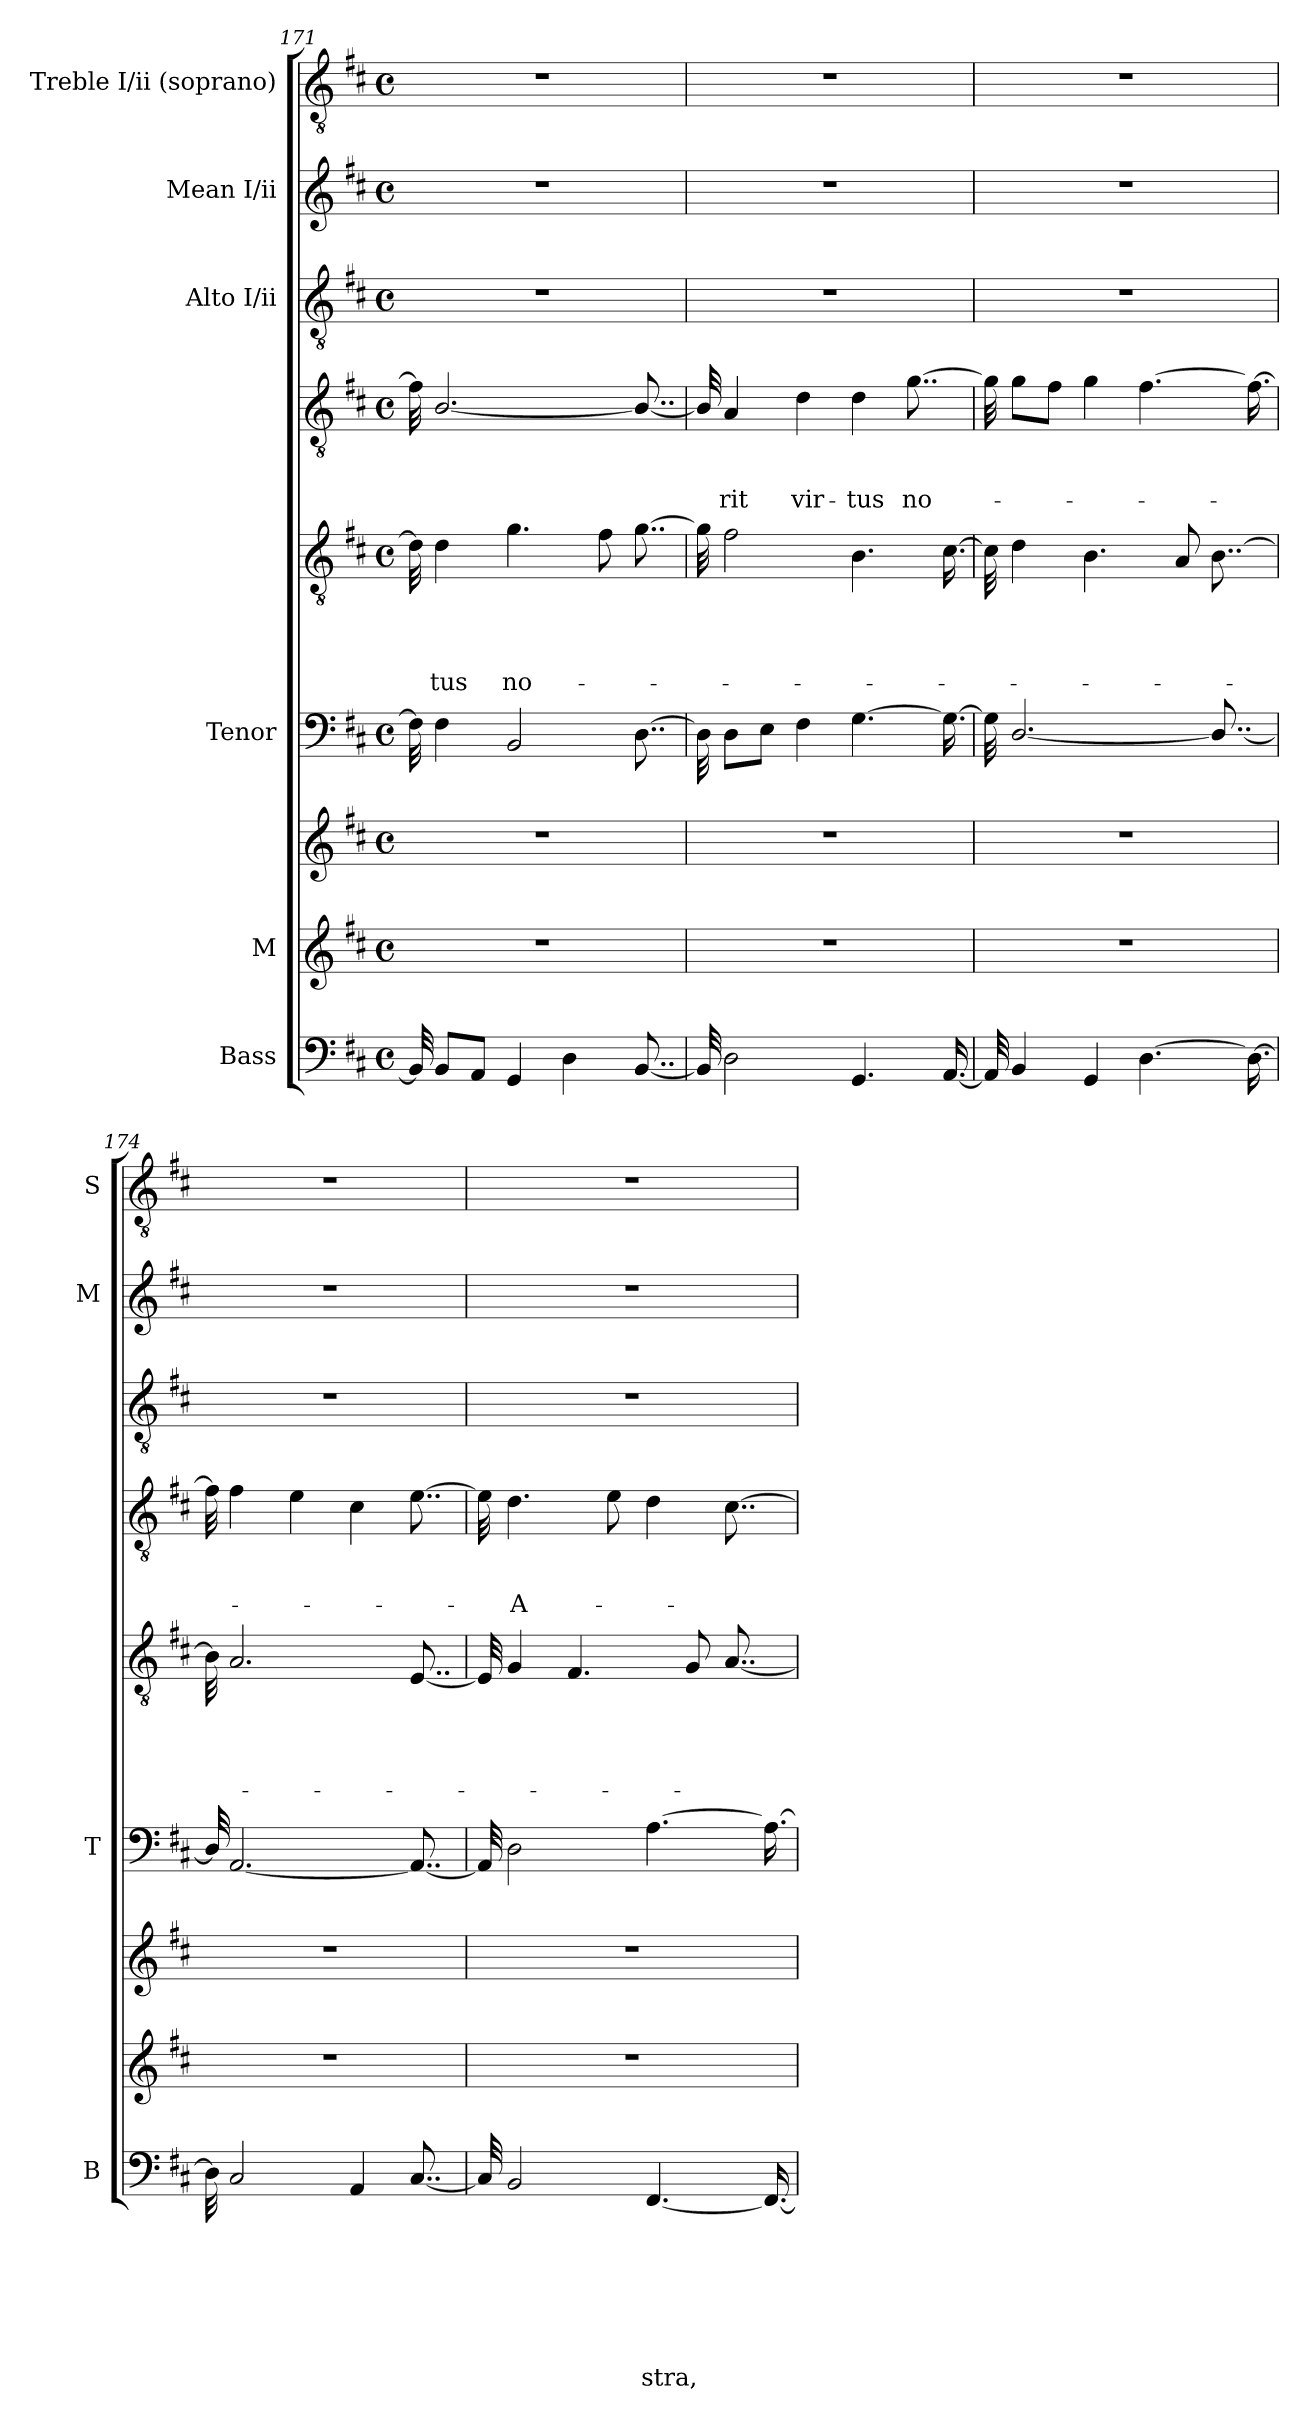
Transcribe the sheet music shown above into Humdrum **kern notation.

**kern	**text	**text	**text	**text	**text	**text	**text	**kern	**kern	**kern	**kern	**text	**text	**text	**text	**kern	**text	**text	**text	**kern	**kern	**kern
*part8	*part8	*part8	*part8	*part8	*part8	*part8	*part8	*part7	*part7	*part6	*part5	*part5	*part5	*part5	*part5	*part4	*part4	*part4	*part4	*part3	*part2	*part1
*staff9	*staff9	*staff9	*staff9	*staff9	*staff9	*staff9	*staff9	*staff8	*staff7	*staff6	*staff5	*staff5	*staff5	*staff5	*staff5	*staff4	*staff4	*staff4	*staff4	*staff3	*staff2	*staff1
*I"Bass	*	*	*	*	*	*	*	*I"M	*	*I"Tenor	*	*	*	*	*	*	*	*	*	*I"Alto I/ii	*I"Mean I/ii	*I"Treble I/ii (soprano)
*I'B	*	*	*	*	*	*	*	*	*	*I'T	*	*	*	*	*	*	*	*	*	*	*I'M	*I'S
*clefF4	*	*	*	*	*	*	*	*clefG2	*clefG2	*clefF4	*clefGv2	*	*	*	*	*clefGv2	*	*	*	*clefGv2	*clefG2	*clefGv2
*k[f#c#]	*	*	*	*	*	*	*	*k[f#c#]	*k[f#c#]	*k[f#c#]	*k[f#c#]	*	*	*	*	*k[f#c#]	*	*	*	*k[f#c#]	*k[f#c#]	*k[f#c#]
*D:	*	*	*	*	*	*	*	*D:	*D:	*D:	*D:	*	*	*	*	*D:	*	*	*	*D:	*D:	*D:
*M4/4	*	*	*	*	*	*	*	*M4/4	*M4/4	*M4/4	*M4/4	*	*	*	*	*M4/4	*	*	*	*M4/4	*M4/4	*M4/4
*met(c)	*	*	*	*	*	*	*	*met(c)	*met(c)	*met(c)	*met(c)	*	*	*	*	*met(c)	*	*	*	*met(c)	*met(c)	*met(c)
=171	=171	=171	=171	=171	=171	=171	=171	=171	=171	=171	=171	=171	=171	=171	=171	=171	=171	=171	=171	=171	=171	=171
32BB/]	.	.	.	.	.	.	.	1r	1r	32F#\]	32d\]	.	.	.	.	32f#\]	.	.	.	1r	1r	1r
!	!	!	!	!	!	!	!	!	!	!	!	!	!	!	!LO:LY:b	!	!	!	!	!	!	!
8BB/L	.	.	.	.	.	.	.	.	.	4F#\	4d\	.	.	.	-tus	[<2.B/	.	.	.	.	.	.
8AA/J	.	.	.	.	.	.	.	.	.	.	.	.	.	.	.	.	.	.	.	.	.	.
!	!	!	!	!	!	!	!	!	!	!	!	!	!	!	!LO:LY:b	!	!	!	!	!	!	!
4GG/	.	.	.	.	.	.	.	.	.	2BB/	4.g\	.	.	.	no-	.	.	.	.	.	.	.
4D\	.	.	.	.	.	.	.	.	.	.	.	.	.	.	.	.	.	.	.	.	.	.
.	.	.	.	.	.	.	.	.	.	.	8f#\	.	.	.	.	.	.	.	.	.	.	.
[<8..BB/	.	.	.	.	.	.	.	.	.	[>8..D\	[>8..g\	.	.	.	.	8..B/_	.	.	.	.	.	.
=172	=172	=172	=172	=172	=172	=172	=172	=172	=172	=172	=172	=172	=172	=172	=172	=172	=172	=172	=172	=172	=172	=172
32BB/]	.	.	.	.	.	.	.	1r	1r	32D\]	32g\]	.	.	.	.	32B/]	.	.	.	1r	1r	1r
!	!	!	!	!	!	!	!	!	!	!	!	!	!	!	!	!	!	!	!LO:LY:b:rj	!	!	!
2D\	.	.	.	.	.	.	.	.	.	8D\L	2f#\	.	.	.	.	4A/	.	.	-rit	.	.	.
.	.	.	.	.	.	.	.	.	.	8E\J	.	.	.	.	.	.	.	.	.	.	.	.
!	!	!	!	!	!	!	!	!	!	!	!	!	!	!	!	!	!	!	!LO:LY:b:rj	!	!	!
.	.	.	.	.	.	.	.	.	.	4F#\	.	.	.	.	.	4d\	.	.	vir-	.	.	.
!	!	!	!	!	!	!	!	!	!	!	!	!	!	!	!	!	!	!	!LO:LY:b:rj	!	!	!
4.GG/	.	.	.	.	.	.	.	.	.	[>4.G\	4.B\	.	.	.	.	4d\	.	.	-tus	.	.	.
!	!	!	!	!	!	!	!	!	!	!	!	!	!	!	!	!	!	!	!LO:LY:b:rj	!	!	!
.	.	.	.	.	.	.	.	.	.	.	.	.	.	.	.	[>8..g\	.	.	no-	.	.	.
[<16.AA/	.	.	.	.	.	.	.	.	.	16.G\_	[>16.c#\	.	.	.	.	.	.	.	.	.	.	.
=173	=173	=173	=173	=173	=173	=173	=173	=173	=173	=173	=173	=173	=173	=173	=173	=173	=173	=173	=173	=173	=173	=173
32AA/]	.	.	.	.	.	.	.	1r	1r	32G\]	32c#\]	.	.	.	.	32g\]	.	.	.	1r	1r	1r
4BB/	.	.	.	.	.	.	.	.	.	[<2.D/	4d\	.	.	.	.	8g\L	.	.	.	.	.	.
.	.	.	.	.	.	.	.	.	.	.	.	.	.	.	.	8f#\J	.	.	.	.	.	.
4GG/	.	.	.	.	.	.	.	.	.	.	4.B\	.	.	.	.	4g\	.	.	.	.	.	.
[>4.D\	.	.	.	.	.	.	.	.	.	.	.	.	.	.	.	[>4.f#\	.	.	.	.	.	.
.	.	.	.	.	.	.	.	.	.	.	8A/	.	.	.	.	.	.	.	.	.	.	.
.	.	.	.	.	.	.	.	.	.	8..D/_	[>8..B\	.	.	.	.	.	.	.	.	.	.	.
16.D\_	.	.	.	.	.	.	.	.	.	.	.	.	.	.	.	16.f#\_	.	.	.	.	.	.
=174	=174	=174	=174	=174	=174	=174	=174	=174	=174	=174	=174	=174	=174	=174	=174	=174	=174	=174	=174	=174	=174	=174
32D\]	.	.	.	.	.	.	.	1r	1r	32D/]	32B\]	.	.	.	.	32f#\]	.	.	.	1r	1r	1r
2C#/	.	.	.	.	.	.	.	.	.	[<2.AA/	2.A/	.	.	.	.	4f#\	.	.	.	.	.	.
.	.	.	.	.	.	.	.	.	.	.	.	.	.	.	.	4e\	.	.	.	.	.	.
4AA/	.	.	.	.	.	.	.	.	.	.	.	.	.	.	.	4c#\	.	.	.	.	.	.
[<8..C#/	.	.	.	.	.	.	.	.	.	8..AA/_	[<8..E/	.	.	.	.	[>8..e\	.	.	.	.	.	.
!!LO:PB:g=z
=175	=175	=175	=175	=175	=175	=175	=175	=175	=175	=175	=175	=175	=175	=175	=175	=175	=175	=175	=175	=175	=175	=175
32C#/]	.	.	.	.	.	.	.	1r	1r	32AA/]	32E/]	.	.	.	.	32e\]	.	.	.	1r	1r	1r
!	!	!	!	!	!	!	!	!	!	!	!	!	!	!	!	!	!	!	!LO:LY:b:rj	!	!	!
2BB/	.	.	.	.	.	.	.	.	.	2D\	4G/	.	.	.	.	4.d\	.	.	-A-	.	.	.
.	.	.	.	.	.	.	.	.	.	.	4.F#/	.	.	.	.	.	.	.	.	.	.	.
.	.	.	.	.	.	.	.	.	.	.	.	.	.	.	.	8e\	.	.	.	.	.	.
!	!	!	!	!	!	!	!LO:LY:b	!	!	!	!	!	!	!	!	!	!	!	!	!	!	!
[<4.FF#/	.	.	.	.	.	.	-stra,	.	.	[>4.A\	.	.	.	.	.	4d\	.	.	.	.	.	.
.	.	.	.	.	.	.	.	.	.	.	8G/	.	.	.	.	.	.	.	.	.	.	.
.	.	.	.	.	.	.	.	.	.	.	[<8..A/	.	.	.	.	[>8..c#\	.	.	.	.	.	.
16.FF#/_	.	.	.	.	.	.	.	.	.	16.A\_	.	.	.	.	.	.	.	.	.	.	.	.
=	=	=	=	=	=	=	=	=	=	=	=	=	=	=	=	=	=	=	=	=	=	=
*-	*-	*-	*-	*-	*-	*-	*-	*-	*-	*-	*-	*-	*-	*-	*-	*-	*-	*-	*-	*-	*-	*-
